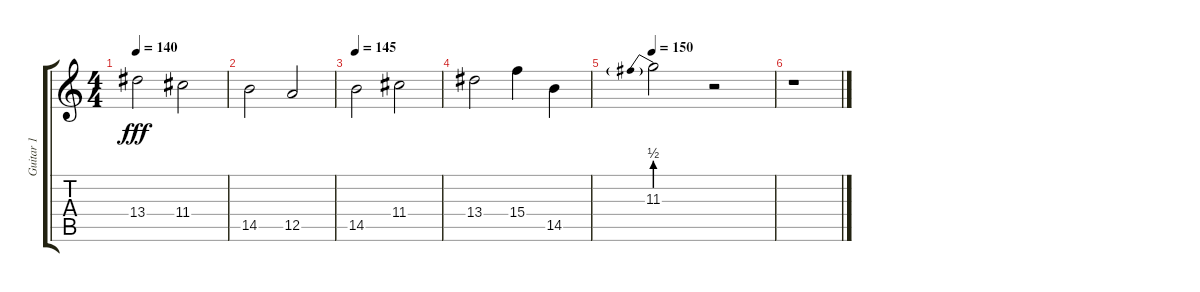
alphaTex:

\track ("Guitar 1" "Guitar 1") {instrument overdrivenguitar}
\staff {score tabs}
\tuning (E4 B3 G3 D3 A2 E2) {hide}
\ts (4 4)
\tempo 140
\clef g2
\ks c
13.4.2{dy fff} 11.4.2 |
14.5.2 12.5.2 |
\tempo 145
14.5.2 11.4.2 |
13.4.2 15.4.4 14.5.4 |
\tempo 150
11.3{be (prebend 0 2 60 2)}.2{volume 0} r.2 |
r.1
